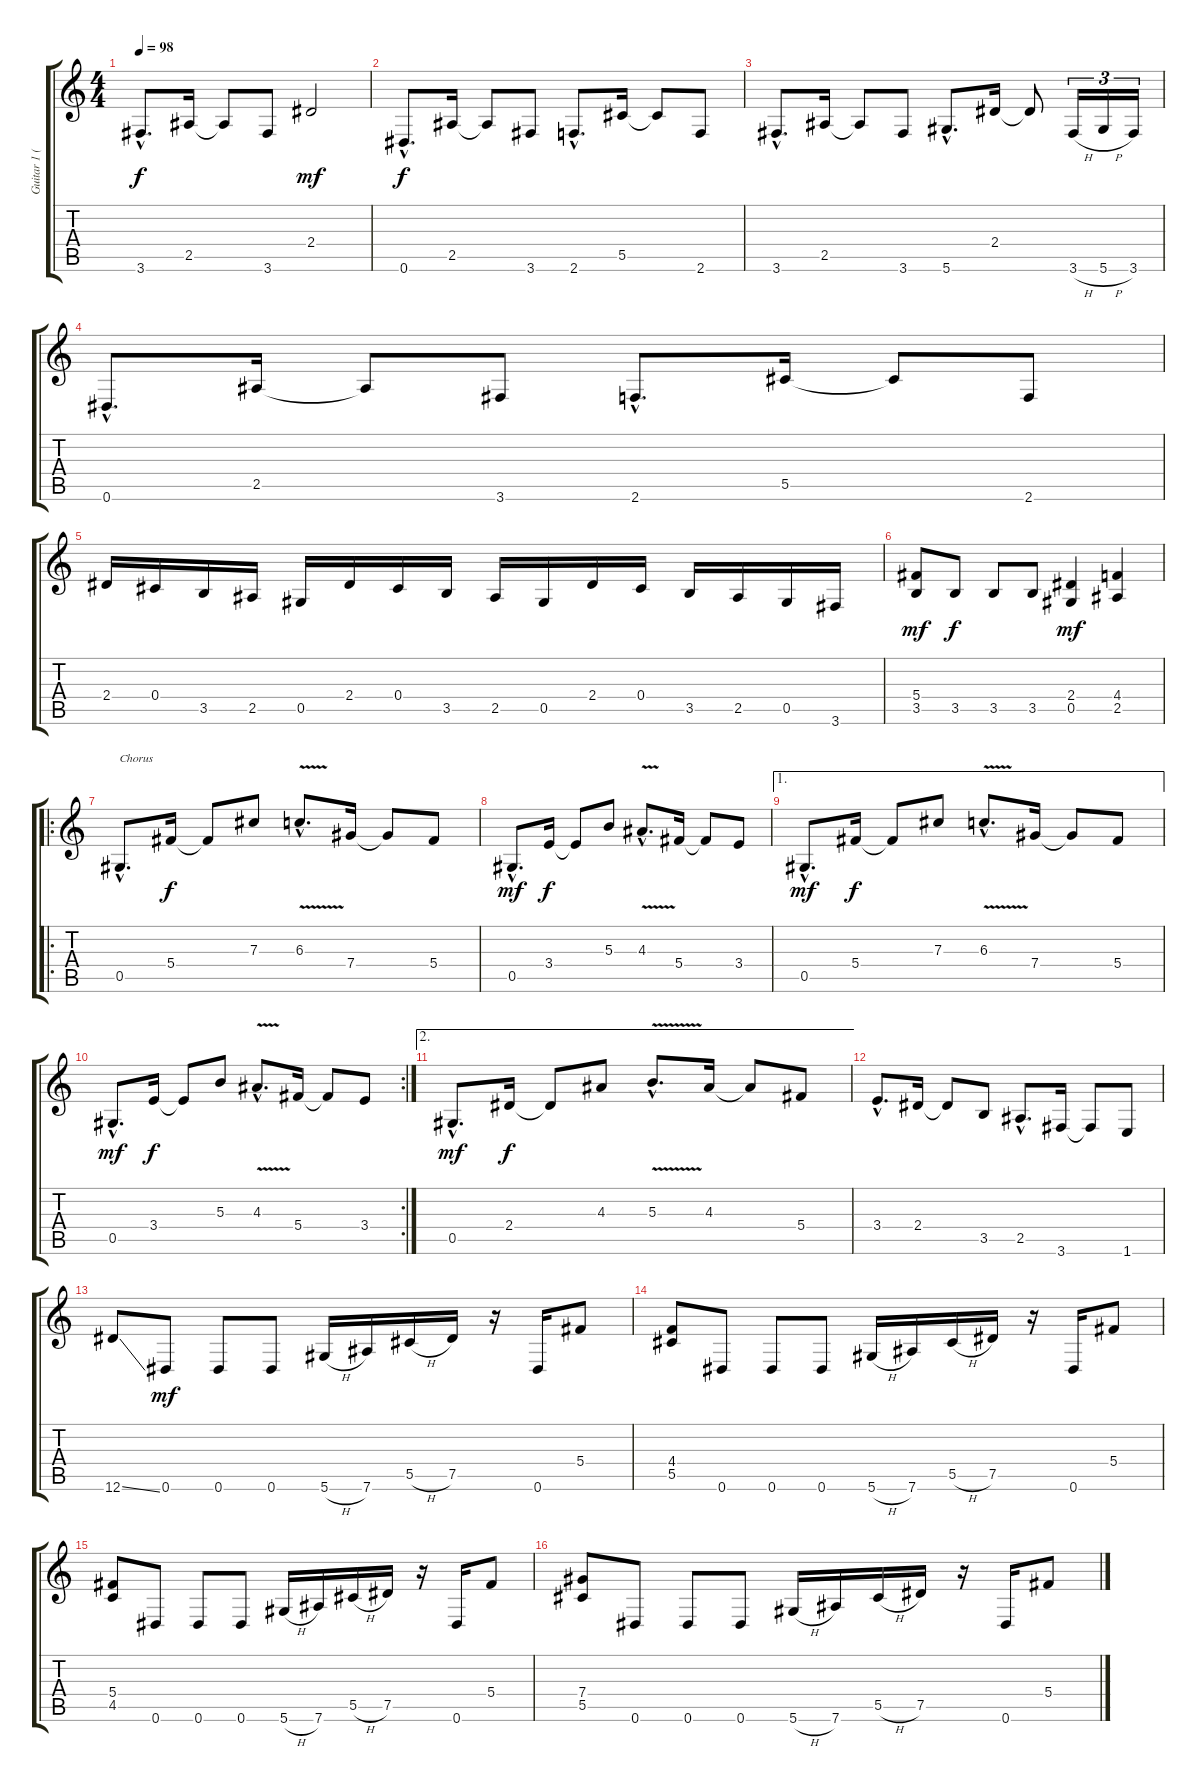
\track ("Guitar 1 (Rhythm)" "Guitar 1 (") {instrument distortionguitar}
\staff {score tabs}
\tuning (Eb4 Bb3 Gb3 Db3 Ab2 Eb2) {hide}
\ts (4 4)
\tempo 98
\clef g2
\ks c
3.6{hac}.8{d dy f} 2.5.16 2.5{t}.8 3.6.8 2.4.2{dy mf} |
0.6{hac}.8{d dy f} 2.5.16 2.5{t}.8 3.6.8 2.6{hac}.8{d} 5.5.16 5.5{t}.8 2.6.8 |
3.6{hac}.8{d} 2.5.16 2.5{t}.8 3.6.8 5.6{hac}.8{d} 2.4.16 2.4{t}.8 3.6{h}.16{tu (3 2)} 5.6{h}.16{tu (3 2)} 3.6.16{tu (3 2)} |
0.6{hac}.8{d} 2.5.16 2.5{t}.8 3.6.8 2.6{hac}.8{d} 5.5.16 5.5{t}.8 2.6.8 |
2.4.16 0.4.16 3.5.16 2.5.16 0.5.16 2.4.16 0.4.16 3.5.16 2.5.16 0.5.16 2.4.16 0.4.16 3.5.16 2.5.16 0.5.16 3.6.16 |
(5.4 3.5).8{dy mf} 3.5.8{dy f} 3.5.8 3.5.8 (2.4 0.5).4{dy mf} (4.4 2.5).4 |
\ro
0.5{hac}.8{d txt "Chorus"} 5.4.16{dy f} 5.4{t}.8 7.3.8 6.3{v hac}.8{d} 7.4.16 7.4{t}.8 5.4.8 |
0.5{hac}.8{d dy mf} 3.4.16{dy f} 3.4{t}.8 5.3.8 4.3{v hac}.8{d} 5.4.16 5.4{t}.8 3.4.8 |
\ae 1
0.5{hac}.8{d dy mf} 5.4.16{dy f} 5.4{t}.8 7.3.8 6.3{v hac}.8{d} 7.4.16 7.4{t}.8 5.4.8 |
\rc 2
0.5{hac}.8{d dy mf} 3.4.16{dy f} 3.4{t}.8 5.3.8 4.3{v hac}.8{d} 5.4.16 5.4{t}.8 3.4.8 |
\ae 2
0.5{hac}.8{d dy mf} 2.4.16{dy f} 2.4{t}.8 4.3.8 5.3{v hac}.8{d} 4.3.16 4.3{t}.8 5.4.8 |
3.4{hac}.8{d} 2.4.16 2.4{t}.8 3.5.8 2.5{hac}.8{d} 3.6.16 3.6{t}.8 1.6.8 |
12.6{ss}.8 0.6.8{dy mf} 0.6.8 0.6.8 5.6{h}.16 7.6.16 5.5{h}.16 7.5.16 r.16 0.6.16 5.4.8 |
(4.4 5.5).8 0.6.8 0.6.8 0.6.8 5.6{h}.16 7.6.16 5.5{h}.16 7.5.16 r.16 0.6.16 5.4.8 |
(5.4 4.5).8 0.6.8 0.6.8 0.6.8 5.6{h}.16 7.6.16 5.5{h}.16 7.5.16 r.16 0.6.16 5.4.8 |
(7.4 5.5).8 0.6.8 0.6.8 0.6.8 5.6{h}.16 7.6.16 5.5{h}.16 7.5.16 r.16 0.6.16 5.4.8
